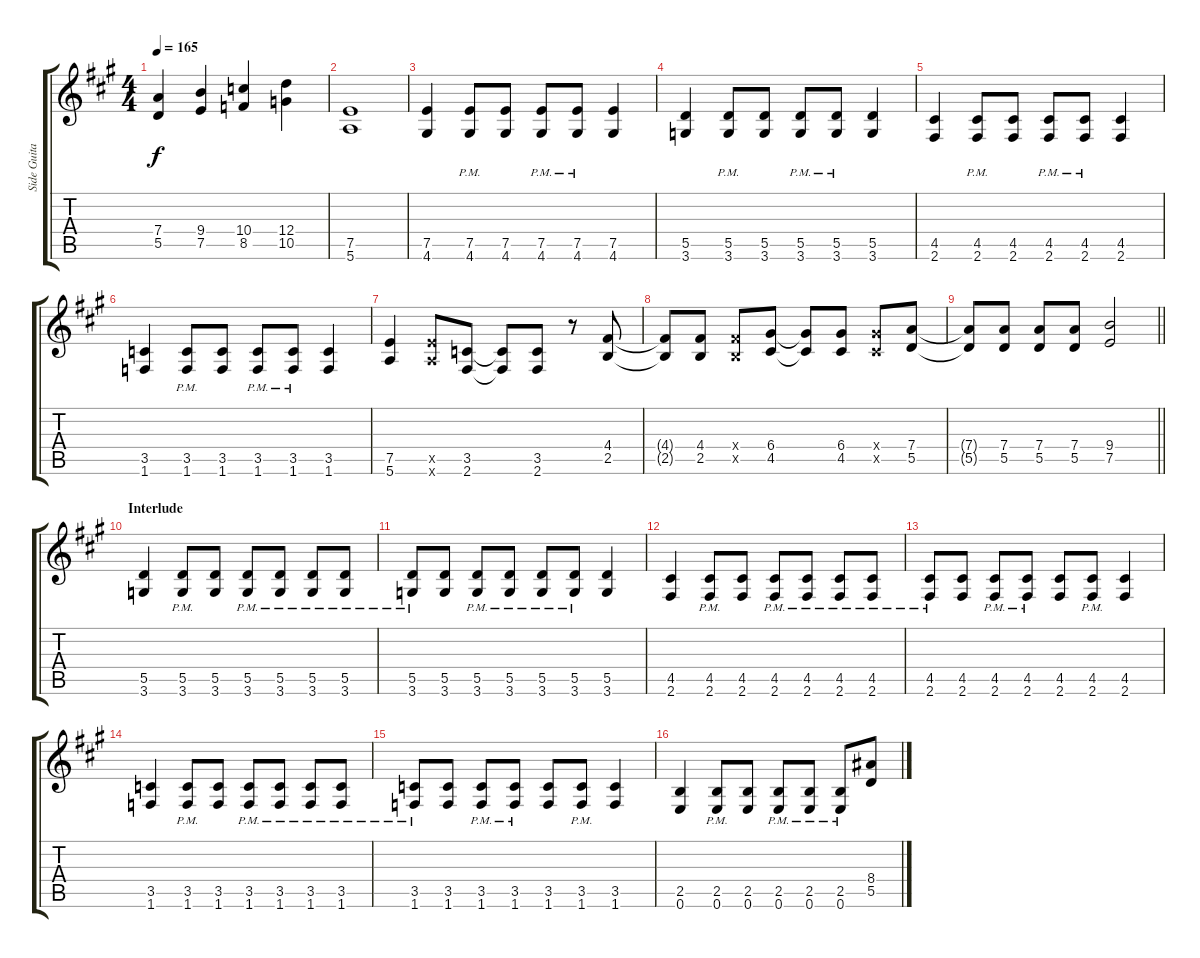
\track ("Side Guitar Right" "Side Guita") {instrument distortionguitar}
\staff {score tabs}
\tuning (E4 B3 G3 D3 A2 E2) {hide}
\ts (4 4)
\tempo 165
\clef g2
\ks a
(7.4 5.5).4{dy f} (9.4 7.5).4 (10.4 8.5).4 (12.4 10.5).4 |
(7.5 5.6).1 |
(7.5 4.6).4 (7.5{pm} 4.6{pm}).8 (7.5 4.6).8 (7.5{pm} 4.6{pm}).8 (7.5{pm} 4.6{pm}).8 (7.5 4.6).4 |
(5.5 3.6).4 (5.5{pm} 3.6{pm}).8 (5.5 3.6).8 (5.5{pm} 3.6{pm}).8 (5.5{pm} 3.6{pm}).8 (5.5 3.6).4 |
(4.5 2.6).4 (4.5{pm} 2.6{pm}).8 (4.5 2.6).8 (4.5{pm} 2.6{pm}).8 (4.5{pm} 2.6{pm}).8 (4.5 2.6).4 |
(3.5 1.6).4 (3.5{pm} 1.6{pm}).8 (3.5 1.6).8 (3.5{pm} 1.6{pm}).8 (3.5{pm} 1.6{pm}).8 (3.5 1.6).4 |
(7.5 5.6).4 (7.5{x} 5.6{x}).8 (3.5 2.6).8 (3.5{t} 2.6{t}).8 (3.5 2.6).8 r.8 (4.4 2.5).8 |
(4.4{t} 2.5{t}).8 (4.4 2.5).8 (4.4{x} 2.5{x}).8 (6.4 4.5).8 (6.4{t} 4.5{t}).8 (6.4 4.5).8 (6.4{x} 4.5{x}).8 (7.4 5.5).8 |
\barLineRight lightlight
(7.4{t} 5.5{t}).8 (7.4 5.5).8 (7.4 5.5).8 (7.4 5.5).8 (9.4 7.5).2 |
\section ("" "Interlude")
(5.5 3.6).4 (5.5{pm} 3.6{pm}).8 (5.5 3.6).8 (5.5{pm} 3.6{pm}).8 (5.5{pm} 3.6{pm}).8 (5.5{pm} 3.6{pm}).8 (5.5{pm} 3.6{pm}).8 |
(5.5{pm} 3.6{pm}).8 (5.5 3.6).8 (5.5{pm} 3.6{pm}).8 (5.5{pm} 3.6{pm}).8 (5.5{pm} 3.6{pm}).8 (5.5{pm} 3.6{pm}).8 (5.5 3.6).4 |
(4.5 2.6).4 (4.5{pm} 2.6{pm}).8 (4.5 2.6).8 (4.5{pm} 2.6{pm}).8 (4.5{pm} 2.6{pm}).8 (4.5{pm} 2.6{pm}).8 (4.5{pm} 2.6{pm}).8 |
(4.5{pm} 2.6{pm}).8 (4.5 2.6).8 (4.5{pm} 2.6{pm}).8 (4.5{pm} 2.6{pm}).8 (4.5 2.6).8 (4.5{pm} 2.6{pm}).8 (4.5 2.6).4 |
(3.5 1.6).4 (3.5{pm} 1.6{pm}).8 (3.5 1.6).8 (3.5{pm} 1.6{pm}).8 (3.5{pm} 1.6{pm}).8 (3.5{pm} 1.6{pm}).8 (3.5{pm} 1.6{pm}).8 |
(3.5{pm} 1.6{pm}).8 (3.5 1.6).8 (3.5{pm} 1.6{pm}).8 (3.5{pm} 1.6{pm}).8 (3.5 1.6).8 (3.5{pm} 1.6{pm}).8 (3.5 1.6).4 |
(2.5 0.6).4 (2.5{pm} 0.6{pm}).8 (2.5 0.6).8 (2.5{pm} 0.6{pm}).8 (2.5{pm} 0.6{pm}).8 (2.5{pm} 0.6{pm}).8 (8.4 5.5).8
